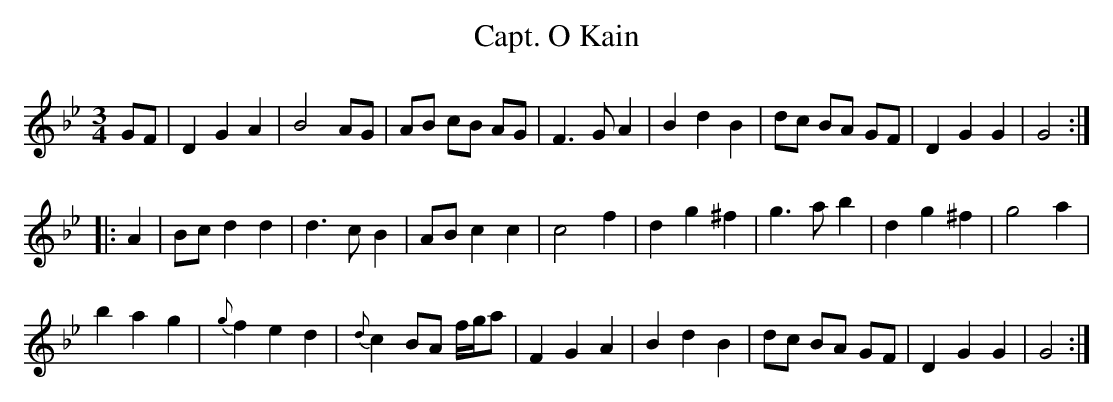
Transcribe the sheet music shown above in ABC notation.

X:1
T:Capt. O Kain
M:3/4
K:G minor
GF|\
D2G2 A2| B4 AG| AB cB AG| F3G A2| \
B2d2 B2| dc BA GF| D2G2 G2| G4::
A2|\
Bcd2 d2| d3c B2| ABc2 c2| c4 f2| \
d2g2 ^f2| g3a b2| d2g2 ^f2| g4 a2|
b2a2 g2| {g}f2 e2 d2| {d}c2BA f/g/a| F2G2 A2| \
B2d2 B2| dc BA GF| D2G2G2| G4:|
